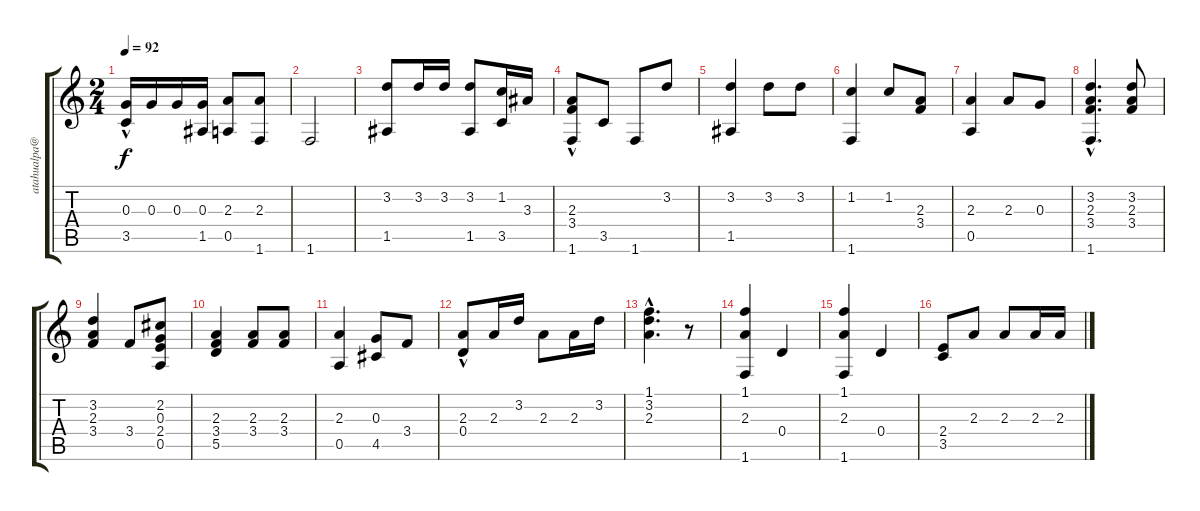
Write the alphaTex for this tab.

\track ("" "atahualpa@") {instrument acousticguitarnylon}
\staff {score tabs}
\tuning (E4 B3 G3 D3 A2 E2) {hide}
\ts (2 4)
\tempo 92
\clef g2
\ks c
(0.3 3.5{hac}).16{dy f} 0.3.16 0.3.16 (0.3 1.5).16 (2.3 0.5).8 (2.3 1.6).8 |
1.6.2 |
(3.2 1.5).8 3.2.16 3.2.16 (3.2 1.5).8 (1.2 3.5).16 3.3.16 |
(2.3{hac} 3.4{hac} 1.6).8 3.5.8 1.6.8 3.2.8 |
(3.2 1.5).4 3.2.8 3.2.8 |
(1.2 1.6).4 1.2.8 (2.3 3.4).8 |
(2.3 0.5).4 2.3.8 0.3.8 |
(3.2{hac} 2.3{hac} 3.4{hac} 1.6{hac}).4{d} (3.2 2.3 3.4).8 |
(3.2 2.3 3.4).4 3.4.8 (2.2 0.3 2.4 0.5).8 |
(2.3 3.4 5.5).4 (2.3 3.4).8 (2.3 3.4).8 |
(2.3 0.5).4 (0.3 4.5).8 3.4.8 |
(2.3 0.4{hac}).8 2.3.16 3.2.16 2.3.8 2.3.16 3.2.16 |
(1.1{hac} 3.2{hac} 2.3{hac}).4{d} r.8 |
(1.1 2.3 1.6).4 0.4.4 |
(1.1 2.3 1.6).4 0.4.4 |
(2.4 3.5).8 2.3.8 2.3.8 2.3.16 2.3.16
